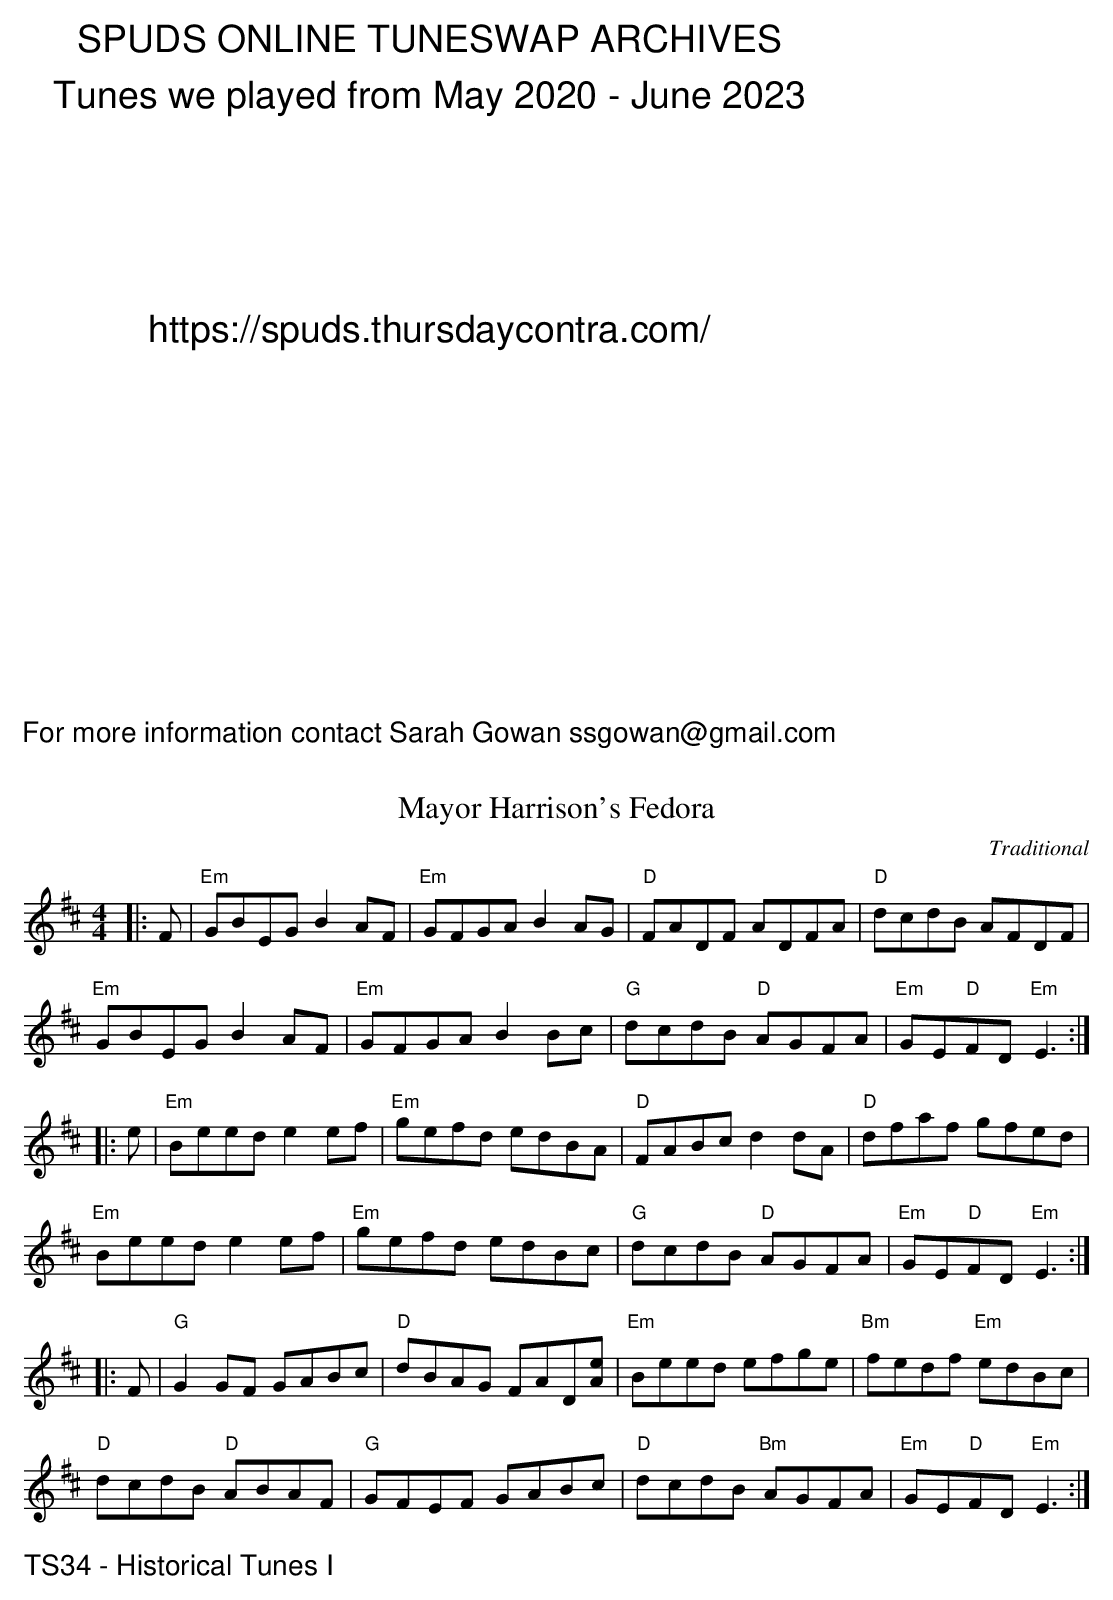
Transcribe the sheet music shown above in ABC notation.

X:1
T:Mayor Harrison's Fedora
C:Traditional
M:4/4
L:1/8
K:Edor
Q:1/2=120
|:F |"Em"GBEG B2 AF|"Em"GFGA B2 AG|"D"FADF ADFA|"D"dcdB AFDF|
"Em"GBEG B2 AF|"Em"GFGA B2 Bc|"G"dcdB "D"AGFA|"Em"GE"D"FD "Em"E3:|]
|:e |"Em"Beed e2 ef|"Em"gefd edBA|"D"FABc d2 dA|"D"dfaf gfed|
"Em"Beed e2 ef|"Em"gefd edBc|"G"dcdB "D"AGFA|"Em"GE"D"FD "Em"E3:|]
|:F |"G"G2 GF GABc|"D"dBAG FAD[eA]|"Em"Beed efge|"Bm"fedf "Em"edBc|
"D"dcdB "D"ABAF|"G"GFEF GABc|"D"dcdB "Bm"AGFA|"Em"GE"D"FD "Em"E3:|]
